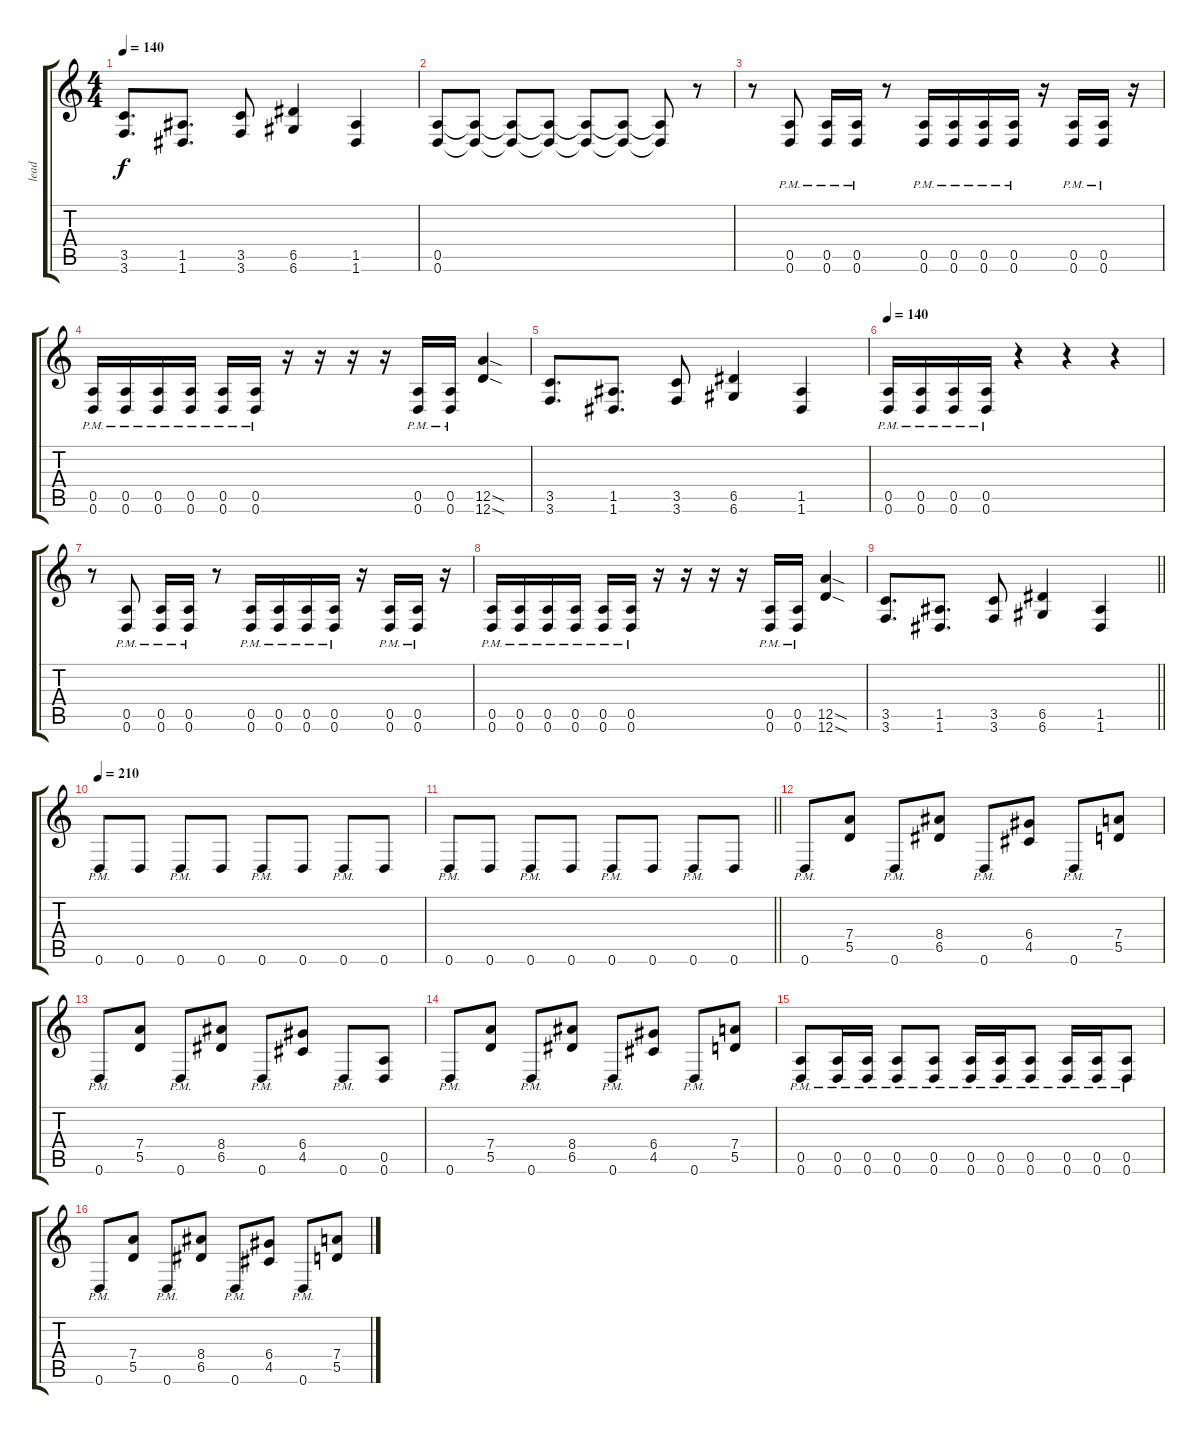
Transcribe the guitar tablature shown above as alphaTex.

\track ("lead" "lead") {instrument distortionguitar}
\staff {score tabs}
\tuning (E4 B3 G3 D3 A2 D2) {hide}
\ts (4 4)
\tempo 140
\clef g2
\ks c
(3.5 3.6).8{d dy f} (1.5 1.6).8{d} (3.5 3.6).8 (6.5 6.6).4 (1.5 1.6).4 |
(0.5 0.6).8 (0.5{t} 0.6{t}).8 (0.5{t} 0.6{t}).8 (0.5{t} 0.6{t}).8 (0.5{t} 0.6{t}).8 (0.5{t} 0.6{t}).8 (0.5{t} 0.6{t}).8 r.8 |
r.8 (0.5{pm} 0.6{pm}).8 (0.5{pm} 0.6{pm}).16 (0.5{pm} 0.6{pm}).16 r.8 (0.5{pm} 0.6{pm}).16 (0.5{pm} 0.6{pm}).16 (0.5{pm} 0.6{pm}).16 (0.5{pm} 0.6{pm}).16 r.16 (0.5{pm} 0.6{pm}).16 (0.5{pm} 0.6{pm}).16 r.16 |
(0.5{pm} 0.6{pm}).16 (0.5{pm} 0.6{pm}).16 (0.5{pm} 0.6{pm}).16 (0.5{pm} 0.6{pm}).16 (0.5{pm} 0.6{pm}).16 (0.5{pm} 0.6{pm}).16 r.16 r.16 r.16 r.16 (0.5{pm} 0.6{pm}).16 (0.5{pm} 0.6{pm}).16 (12.5{sod} 12.6{sod}).4 |
(3.5 3.6).8{d} (1.5 1.6).8{d} (3.5 3.6).8 (6.5 6.6).4 (1.5 1.6).4 |
\tempo 140
(0.5{pm} 0.6{pm}).16 (0.5{pm} 0.6{pm}).16 (0.5{pm} 0.6{pm}).16 (0.5{pm} 0.6{pm}).16 r.4 r.4 r.4 |
r.8 (0.5{pm} 0.6{pm}).8 (0.5{pm} 0.6{pm}).16 (0.5{pm} 0.6{pm}).16 r.8 (0.5{pm} 0.6{pm}).16 (0.5{pm} 0.6{pm}).16 (0.5{pm} 0.6{pm}).16 (0.5{pm} 0.6{pm}).16 r.16 (0.5{pm} 0.6{pm}).16 (0.5{pm} 0.6{pm}).16 r.16 |
(0.5{pm} 0.6{pm}).16 (0.5{pm} 0.6{pm}).16 (0.5{pm} 0.6{pm}).16 (0.5{pm} 0.6{pm}).16 (0.5{pm} 0.6{pm}).16 (0.5{pm} 0.6{pm}).16 r.16 r.16 r.16 r.16 (0.5{pm} 0.6{pm}).16 (0.5{pm} 0.6{pm}).16 (12.5{sod} 12.6{sod}).4 |
\barLineRight lightlight
(3.5 3.6).8{d} (1.5 1.6).8{d} (3.5 3.6).8 (6.5 6.6).4 (1.5 1.6).4 |
\tempo 210
0.6{pm}.8 0.6.8 0.6{pm}.8 0.6.8 0.6{pm}.8 0.6.8 0.6{pm}.8 0.6.8 |
\barLineRight lightlight
0.6{pm}.8 0.6.8 0.6{pm}.8 0.6.8 0.6{pm}.8 0.6.8 0.6{pm}.8 0.6.8 |
0.6{pm}.8 (7.4 5.5).8 0.6{pm}.8 (8.4 6.5).8 0.6{pm}.8 (6.4 4.5).8 0.6{pm}.8 (7.4 5.5).8 |
0.6{pm}.8 (7.4 5.5).8 0.6{pm}.8 (8.4 6.5).8 0.6{pm}.8 (6.4 4.5).8 0.6{pm}.8 (0.5 0.6).8 |
0.6{pm}.8 (7.4 5.5).8 0.6{pm}.8 (8.4 6.5).8 0.6{pm}.8 (6.4 4.5).8 0.6{pm}.8 (7.4 5.5).8 |
(0.5{pm} 0.6{pm}).8 (0.5{pm} 0.6{pm}).16 (0.5{pm} 0.6{pm}).16 (0.5{pm} 0.6{pm}).8 (0.5{pm} 0.6{pm}).8 (0.5{pm} 0.6{pm}).16 (0.5{pm} 0.6{pm}).16 (0.5{pm} 0.6{pm}).8 (0.5{pm} 0.6{pm}).16 (0.5{pm} 0.6{pm}).16 (0.5{pm} 0.6{pm}).8 |
0.6{pm}.8 (7.4 5.5).8 0.6{pm}.8 (8.4 6.5).8 0.6{pm}.8 (6.4 4.5).8 0.6{pm}.8 (7.4 5.5).8
